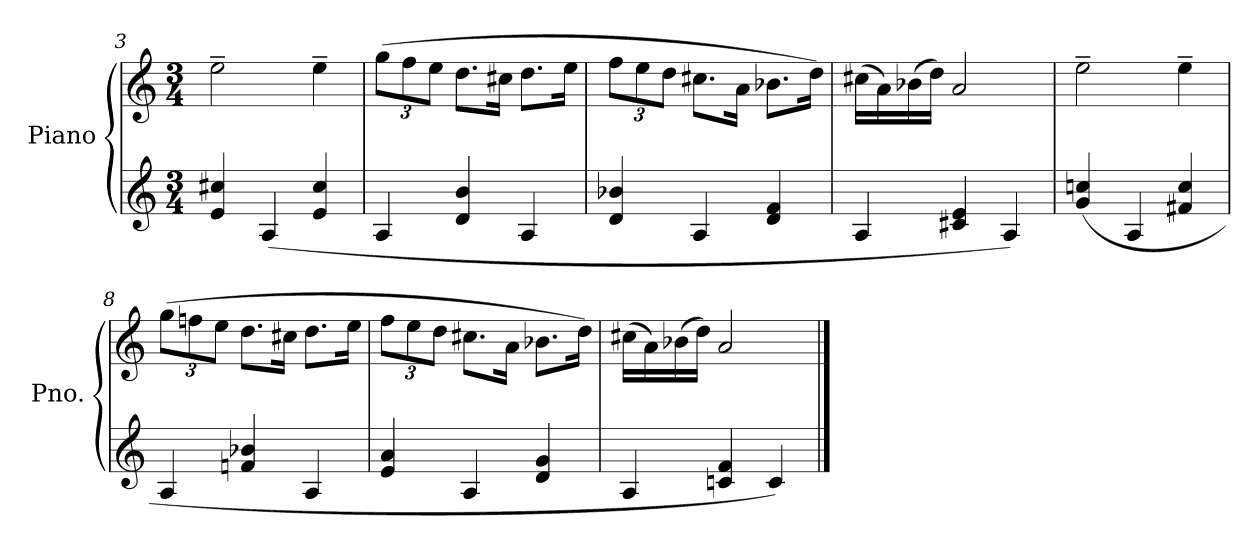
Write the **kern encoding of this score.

**kern	**kern
*part1	*part1
*staff2	*staff1
*I"Piano	*
*I'Pno.	*
*clefG2	*clefG2
*k[]	*k[]
*C:	*C:
*M3/4	*M3/4
*MM100	*MM100
=3	=3
4e 4cc#X	2ee~
(4A	.
4e 4cc#	4ee~
=4	=4
4A	(12ggL
.	12ff
.	12eeJ
4d 4b	8.ddL
.	16cc#XJk
4A	8.ddL
.	16eeJk
=5	=5
4d 4b-X	12ffL
.	12ee
.	12ddJ
4A	8.cc#XL
.	16aJk
4d 4f	8.b-XL
.	16ddJk)
=6	=6
4A	(16cc#XLL
.	16a)
.	(16b-X
.	16ddJJ)
4c#X 4e	2a
4A)	.
=7	=7
(4g 4ccn	2ee~
4A	.
4f#X 4cc	4ee~
=8	=8
4A	(12ggL
.	12ffn
.	12eeJ
4fn 4b-X	8.ddL
.	16cc#XJk
4A	8.ddL
.	16eeJk
=9	=9
4e 4a	12ffL
.	12ee
.	12ddJ
4A	8.cc#XL
.	16aJk
4d 4g	8.b-XL
.	16ddJk)
=10	=10
4A	(16cc#XLL
.	16a)
.	(16b-X
.	16ddJJ)
4cn 4f	2a
4c)	.
==	==
*-	*-
